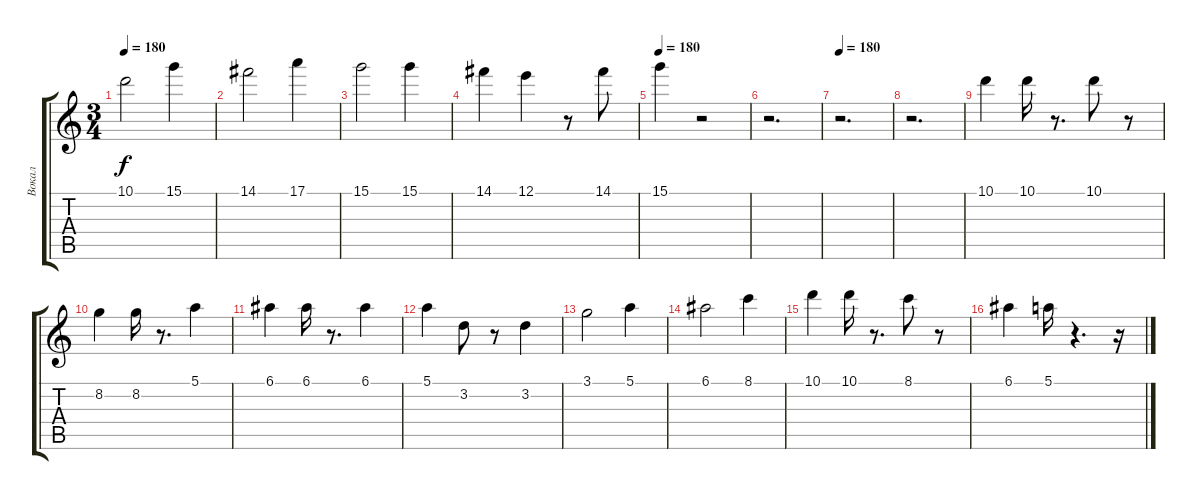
\track ("Вокал" "Вокал") {instrument distortionguitar}
\staff {score tabs}
\tuning (E4 B3 G3 D3 A2 E2) {hide}
\ts (3 4)
\tempo 180
\clef g2
\ks c
10.1.2{dy f} 15.1.4 |
14.1.2 17.1.4 |
15.1.2 15.1.4 |
14.1.4 12.1.4 r.8 14.1.8 |
\tempo 180
15.1.4 r.2 |
r.2{d} |
\tempo 180
r.2{d} |
r.2{d} |
10.1.4 10.1.16 r.8{d} 10.1.8 r.8 |
8.2.4 8.2.16 r.8{d} 5.1.4 |
6.1.4 6.1.16 r.8{d} 6.1.4 |
5.1.4 3.2.8 r.8 3.2.4 |
3.1.2 5.1.4 |
6.1.2 8.1.4 |
10.1.4 10.1.16 r.8{d} 8.1.8 r.8 |
6.1.4 5.1.16 r.4{d} r.16
